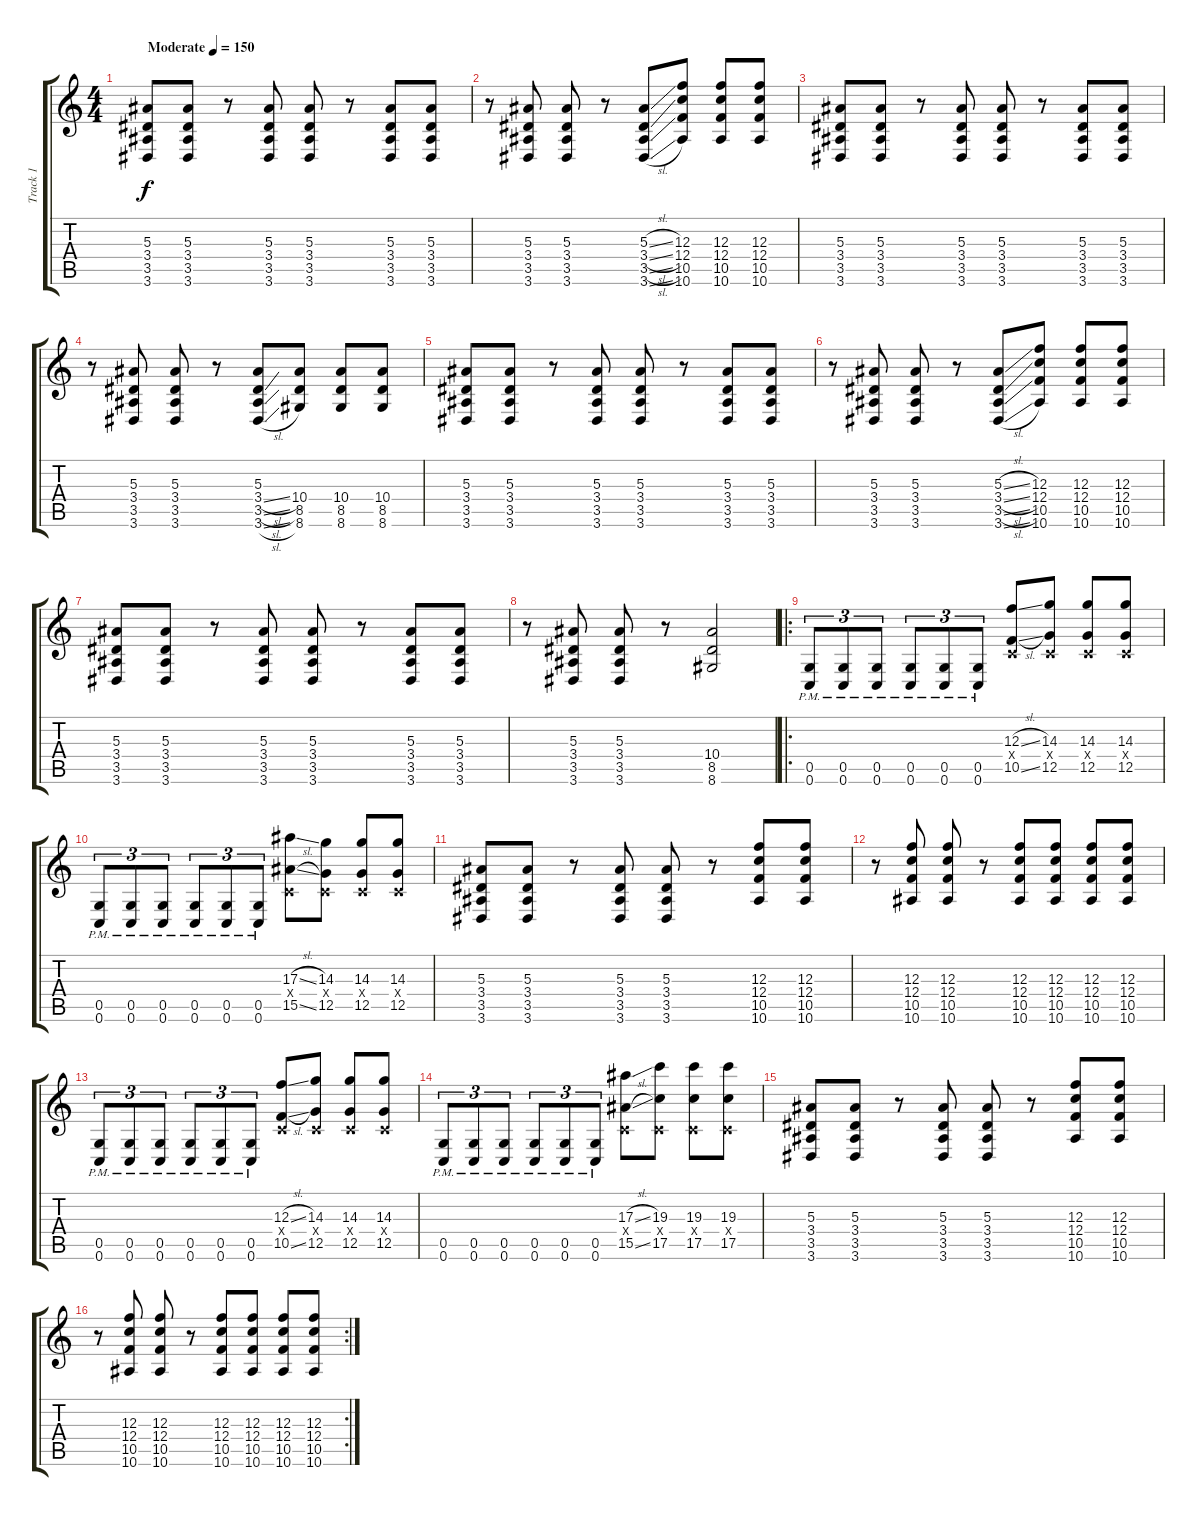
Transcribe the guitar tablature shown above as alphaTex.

\track ("Track 1" "Track 1") {instrument overdrivenguitar}
\staff {score tabs}
\tuning (D4 A3 F3 C3 G2 C2) {hide}
\ts (4 4)
\tempo (150 "Moderate")
\clef g2
\ks c
(5.3 3.4 3.5 3.6).8{dy f instrument overdrivenguitar} (5.3 3.4 3.5 3.6).8 r.8 (5.3 3.4 3.5 3.6).8 (5.3 3.4 3.5 3.6).8 r.8 (5.3 3.4 3.5 3.6).8 (5.3 3.4 3.5 3.6).8 |
r.8 (5.3 3.4 3.5 3.6).8 (5.3 3.4 3.5 3.6).8 r.8 (5.3{sl} 3.4{sl} 3.5{sl} 3.6{sl}).8 (12.3 12.4 10.5 10.6).8 (12.3 12.4 10.5 10.6).8 (12.3 12.4 10.5 10.6).8 |
(5.3 3.4 3.5 3.6).8 (5.3 3.4 3.5 3.6).8 r.8 (5.3 3.4 3.5 3.6).8 (5.3 3.4 3.5 3.6).8 r.8 (5.3 3.4 3.5 3.6).8 (5.3 3.4 3.5 3.6).8 |
r.8 (5.3 3.4 3.5 3.6).8 (5.3 3.4 3.5 3.6).8 r.8 (5.3 3.4{sl} 3.5{sl} 3.6{sl}).8 (10.4 8.5 8.6).8 (10.4 8.5 8.6).8 (10.4 8.5 8.6).8 |
(5.3 3.4 3.5 3.6).8 (5.3 3.4 3.5 3.6).8 r.8 (5.3 3.4 3.5 3.6).8 (5.3 3.4 3.5 3.6).8 r.8 (5.3 3.4 3.5 3.6).8 (5.3 3.4 3.5 3.6).8 |
r.8 (5.3 3.4 3.5 3.6).8 (5.3 3.4 3.5 3.6).8 r.8 (5.3{sl} 3.4{sl} 3.5{sl} 3.6{sl}).8 (12.3 12.4 10.5 10.6).8 (12.3 12.4 10.5 10.6).8 (12.3 12.4 10.5 10.6).8 |
(5.3 3.4 3.5 3.6).8 (5.3 3.4 3.5 3.6).8 r.8 (5.3 3.4 3.5 3.6).8 (5.3 3.4 3.5 3.6).8 r.8 (5.3 3.4 3.5 3.6).8 (5.3 3.4 3.5 3.6).8 |
r.8 (5.3 3.4 3.5 3.6).8 (5.3 3.4 3.5 3.6).8 r.8 (10.4 8.5 8.6).2 |
\ro
(0.5{pm} 0.6{pm}).8{tu (3 2)} (0.5{pm} 0.6{pm}).8{tu (3 2)} (0.5{pm} 0.6{pm}).8{tu (3 2)} (0.5{pm} 0.6{pm}).8{tu (3 2)} (0.5{pm} 0.6{pm}).8{tu (3 2)} (0.5{pm} 0.6{pm}).8{tu (3 2)} (12.3{sl} 0.4{x} 10.5{sl}).8 (14.3 0.4{x} 12.5).8 (14.3 0.4{x} 12.5).8 (14.3 0.4{x} 12.5).8 |
(0.5{pm} 0.6{pm}).8{tu (3 2)} (0.5{pm} 0.6{pm}).8{tu (3 2)} (0.5{pm} 0.6{pm}).8{tu (3 2)} (0.5{pm} 0.6{pm}).8{tu (3 2)} (0.5{pm} 0.6{pm}).8{tu (3 2)} (0.5{pm} 0.6{pm}).8{tu (3 2)} (17.3{sl} 0.4{x} 15.5{sl}).8 (14.3 0.4{x} 12.5).8 (14.3 0.4{x} 12.5).8 (14.3 0.4{x} 12.5).8 |
(5.3 3.4 3.5 3.6).8 (5.3 3.4 3.5 3.6).8 r.8 (5.3 3.4 3.5 3.6).8 (5.3 3.4 3.5 3.6).8 r.8 (12.3 12.4 10.5 10.6).8 (12.3 12.4 10.5 10.6).8 |
r.8 (12.3 12.4 10.5 10.6).8 (12.3 12.4 10.5 10.6).8 r.8 (12.3 12.4 10.5 10.6).8 (12.3 12.4 10.5 10.6).8 (12.3 12.4 10.5 10.6).8 (12.3 12.4 10.5 10.6).8 |
(0.5{pm} 0.6{pm}).8{tu (3 2)} (0.5{pm} 0.6{pm}).8{tu (3 2)} (0.5{pm} 0.6{pm}).8{tu (3 2)} (0.5{pm} 0.6{pm}).8{tu (3 2)} (0.5{pm} 0.6{pm}).8{tu (3 2)} (0.5{pm} 0.6{pm}).8{tu (3 2)} (12.3{sl} 0.4{x} 10.5{sl}).8 (14.3 0.4{x} 12.5).8 (14.3 0.4{x} 12.5).8 (14.3 0.4{x} 12.5).8 |
(0.5{pm} 0.6{pm}).8{tu (3 2)} (0.5{pm} 0.6{pm}).8{tu (3 2)} (0.5{pm} 0.6{pm}).8{tu (3 2)} (0.5{pm} 0.6{pm}).8{tu (3 2)} (0.5{pm} 0.6{pm}).8{tu (3 2)} (0.5{pm} 0.6{pm}).8{tu (3 2)} (17.3{sl} 0.4{x} 15.5{sl}).8 (19.3 0.4{x} 17.5).8 (19.3 0.4{x} 17.5).8 (19.3 0.4{x} 17.5).8 |
(5.3 3.4 3.5 3.6).8 (5.3 3.4 3.5 3.6).8 r.8 (5.3 3.4 3.5 3.6).8 (5.3 3.4 3.5 3.6).8 r.8 (12.3 12.4 10.5 10.6).8 (12.3 12.4 10.5 10.6).8 |
\rc 2
r.8 (12.3 12.4 10.5 10.6).8 (12.3 12.4 10.5 10.6).8 r.8 (12.3 12.4 10.5 10.6).8 (12.3 12.4 10.5 10.6).8 (12.3 12.4 10.5 10.6).8 (12.3 12.4 10.5 10.6).8
